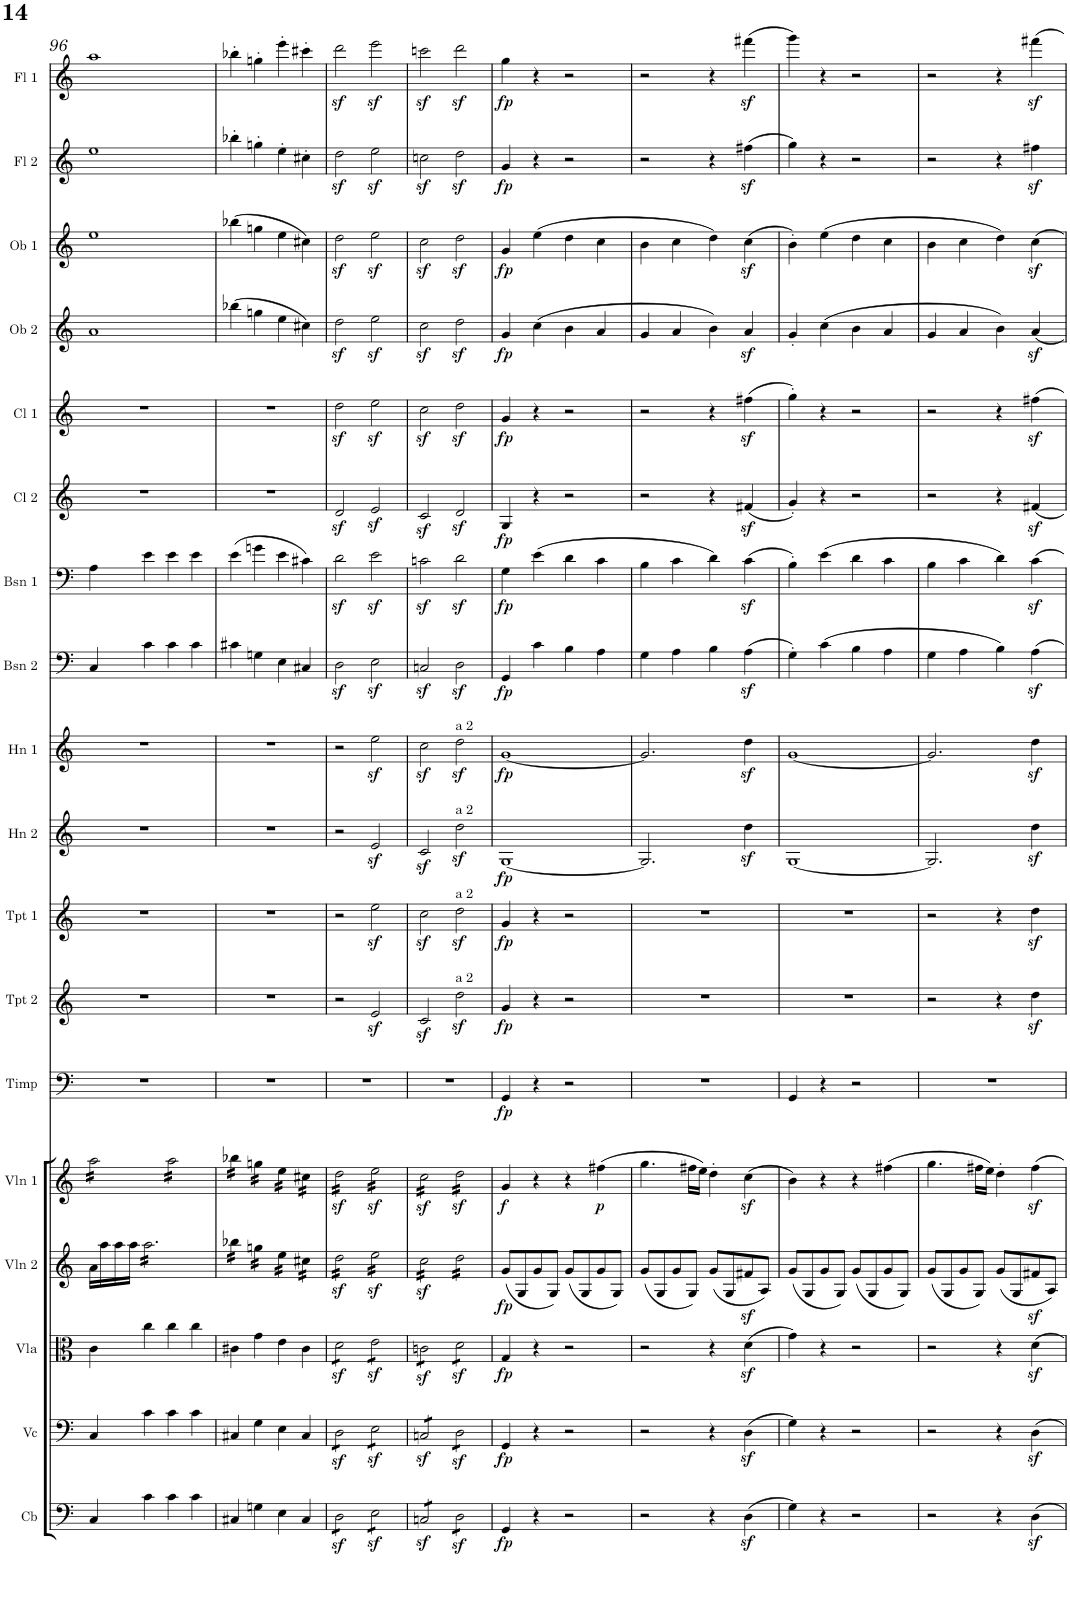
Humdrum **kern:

**kern	**dynam	**kern	**dynam	**kern	**dynam	**kern	**dynam	**kern	**dynam	**kern	**dynam	**kern	**dynam	**kern	**dynam	**kern	**dynam	**kern	**dynam	**kern	**dynam	**kern	**dynam	**kern	**dynam	**kern	**dynam	**kern	**dynam	**kern	**dynam	**kern	**dynam	**kern	**dynam
*part18	*part18	*part17	*part17	*part16	*part16	*part15	*part15	*part14	*part14	*part13	*part13	*part12	*part12	*part11	*part11	*part10	*part10	*part9	*part9	*part8	*part8	*part7	*part7	*part6	*part6	*part5	*part5	*part4	*part4	*part3	*part3	*part2	*part2	*part1	*part1
*staff18	*staff18	*staff17	*staff17	*staff16	*staff16	*staff15	*staff15	*staff14	*staff14	*staff13	*staff13	*staff12	*staff12	*staff11	*staff11	*staff10	*staff10	*staff9	*staff9	*staff8	*staff8	*staff7	*staff7	*staff6	*staff6	*staff5	*staff5	*staff4	*staff4	*staff3	*staff3	*staff2	*staff2	*staff1	*staff1
*I"Contrabass	*	*I"Violoncello	*	*I"Viola	*	*I"Violin 2	*	*I"Violin 1	*	*I"Timpani	*	*I"C Trumpet 2	*	*I"C Trumpet 1	*	*I"C Horn 2	*	*I"C Horn 1	*	*I"Bassoon 2	*	*I"Bassoon 1	*	*I"C Clarinet 2	*	*I"C Clarinet 1	*	*I"Oboe 2	*	*I"Oboe 1	*	*I"Flute 2	*	*I"Flute 1	*
*I'Cb	*	*I'Vc	*	*I'Vla	*	*I'Vln 2	*	*I'Vln 1	*	*I'Timp	*	*I'Tpt 2	*	*I'Tpt 1	*	*I'Hn 2	*	*I'Hn 1	*	*I'Bsn 2	*	*I'Bsn 1	*	*I'Cl 2	*	*I'Cl 1	*	*I'Ob 2	*	*I'Ob 1	*	*I'Fl 2	*	*I'Fl 1	*
!!LO:PB:g=z
*clefF4	*	*clefF4	*	*clefC3	*	*clefG2	*	*clefG2	*	*clefF4	*	*clefG2	*	*clefG2	*	*clefG2	*	*clefG2	*	*clefF4	*	*clefF4	*	*clefG2	*	*clefG2	*	*clefG2	*	*clefG2	*	*clefG2	*	*clefG2	*
*Trd7c12	*	*	*	*	*	*	*	*	*	*	*	*Trd1c2	*	*Trd1c2	*	*Trd7c12	*	*Trd7c12	*	*	*	*	*	*Trd1c2	*	*Trd1c2	*	*	*	*	*	*	*	*	*
*k[]	*	*k[]	*	*k[]	*	*k[]	*	*k[]	*	*k[]	*	*k[]	*	*k[]	*	*k[]	*	*k[]	*	*k[]	*	*k[]	*	*k[]	*	*k[]	*	*k[]	*	*k[]	*	*k[]	*	*k[]	*
*M2/2	*	*M2/2	*	*M2/2	*	*M2/2	*	*M2/2	*	*M2/2	*	*M2/2	*	*M2/2	*	*M2/2	*	*M2/2	*	*M2/2	*	*M2/2	*	*M2/2	*	*M2/2	*	*M2/2	*	*M2/2	*	*M2/2	*	*M2/2	*
*met(c|)	*	*met(c|)	*	*met(c|)	*	*met(c|)	*	*met(c|)	*	*met(c|)	*	*met(c|)	*	*met(c|)	*	*met(c|)	*	*met(c|)	*	*met(c|)	*	*met(c|)	*	*met(c|)	*	*met(c|)	*	*met(c|)	*	*met(c|)	*	*met(c|)	*	*met(c|)	*
=96	=96	=96	=96	=96	=96	=96	=96	=96	=96	=96	=96	=96	=96	=96	=96	=96	=96	=96	=96	=96	=96	=96	=96	=96	=96	=96	=96	=96	=96	=96	=96	=96	=96	=96	=96
*	*	*	*	*	*	*	*	*tremolo	*	*	*	*	*	*	*	*	*	*	*	*	*	*	*	*	*	*	*	*	*	*	*	*	*	*	*
4C/	.	4C/	.	4c\	.	16a\LL	.	16aa\LL	.	1r	.	1r	.	1r	.	1r	.	1r	.	4C/	.	4A\	.	1r	.	1r	.	1a	.	1ee	.	1ee	.	1aa	.
.	.	.	.	.	.	16aa\	.	16aa\	.	.	.	.	.	.	.	.	.	.	.	.	.	.	.	.	.	.	.	.	.	.	.	.	.	.	.
.	.	.	.	.	.	16aa\	.	16aa\	.	.	.	.	.	.	.	.	.	.	.	.	.	.	.	.	.	.	.	.	.	.	.	.	.	.	.
.	.	.	.	.	.	16aa\JJ	.	16aa\	.	.	.	.	.	.	.	.	.	.	.	.	.	.	.	.	.	.	.	.	.	.	.	.	.	.	.
*	*	*	*	*	*	*tremolo	*	*	*	*	*	*	*	*	*	*	*	*	*	*	*	*	*	*	*	*	*	*	*	*	*	*	*	*	*
4c\	.	4c\	.	4cc\	.	16aa\LL	.	16aa\	.	.	.	.	.	.	.	.	.	.	.	4c\	.	4e\	.	.	.	.	.	.	.	.	.	.	.	.	.
.	.	.	.	.	.	16aa\	.	16aa\	.	.	.	.	.	.	.	.	.	.	.	.	.	.	.	.	.	.	.	.	.	.	.	.	.	.	.
.	.	.	.	.	.	16aa\	.	16aa\	.	.	.	.	.	.	.	.	.	.	.	.	.	.	.	.	.	.	.	.	.	.	.	.	.	.	.
.	.	.	.	.	.	16aa\	.	16aa\JJ	.	.	.	.	.	.	.	.	.	.	.	.	.	.	.	.	.	.	.	.	.	.	.	.	.	.	.
4c\	.	4c\	.	4cc\	.	16aa\	.	16aa\LL	.	.	.	.	.	.	.	.	.	.	.	4c\	.	4e\	.	.	.	.	.	.	.	.	.	.	.	.	.
.	.	.	.	.	.	16aa\	.	16aa\	.	.	.	.	.	.	.	.	.	.	.	.	.	.	.	.	.	.	.	.	.	.	.	.	.	.	.
.	.	.	.	.	.	16aa\	.	16aa\	.	.	.	.	.	.	.	.	.	.	.	.	.	.	.	.	.	.	.	.	.	.	.	.	.	.	.
.	.	.	.	.	.	16aa\	.	16aa\	.	.	.	.	.	.	.	.	.	.	.	.	.	.	.	.	.	.	.	.	.	.	.	.	.	.	.
4c\	.	4c\	.	4cc\	.	16aa\	.	16aa\	.	.	.	.	.	.	.	.	.	.	.	4c\	.	4e\	.	.	.	.	.	.	.	.	.	.	.	.	.
.	.	.	.	.	.	16aa\	.	16aa\	.	.	.	.	.	.	.	.	.	.	.	.	.	.	.	.	.	.	.	.	.	.	.	.	.	.	.
.	.	.	.	.	.	16aa\	.	16aa\	.	.	.	.	.	.	.	.	.	.	.	.	.	.	.	.	.	.	.	.	.	.	.	.	.	.	.
.	.	.	.	.	.	16aa\JJ	.	16aa\JJ	.	.	.	.	.	.	.	.	.	.	.	.	.	.	.	.	.	.	.	.	.	.	.	.	.	.	.
=97	=97	=97	=97	=97	=97	=97	=97	=97	=97	=97	=97	=97	=97	=97	=97	=97	=97	=97	=97	=97	=97	=97	=97	=97	=97	=97	=97	=97	=97	=97	=97	=97	=97	=97	=97
4C#X/	.	4C#X/	.	4c#X\	.	16bb-X\LL	.	16bb-X\LL	.	1r	.	1r	.	1r	.	1r	.	1r	.	4c#X\	.	(4e\	.	1r	.	1r	.	(4bb-X\	.	(4bb-X\	.	4bb-X'\	.	4bb-X'\	.
.	.	.	.	.	.	16bb-X\	.	16bb-X\	.	.	.	.	.	.	.	.	.	.	.	.	.	.	.	.	.	.	.	.	.	.	.	.	.	.	.
.	.	.	.	.	.	16bb-X\	.	16bb-X\	.	.	.	.	.	.	.	.	.	.	.	.	.	.	.	.	.	.	.	.	.	.	.	.	.	.	.
.	.	.	.	.	.	16bb-X\JJ	.	16bb-X\JJ	.	.	.	.	.	.	.	.	.	.	.	.	.	.	.	.	.	.	.	.	.	.	.	.	.	.	.
4Gn\	.	4G\	.	4g\	.	16ggn\LL	.	16ggn\LL	.	.	.	.	.	.	.	.	.	.	.	4Gn\	.	4gn\	.	.	.	.	.	4ggn\	.	4ggn\	.	4ggn'\	.	4ggn'\	.
.	.	.	.	.	.	16ggn\	.	16ggn\	.	.	.	.	.	.	.	.	.	.	.	.	.	.	.	.	.	.	.	.	.	.	.	.	.	.	.
.	.	.	.	.	.	16ggn\	.	16ggn\	.	.	.	.	.	.	.	.	.	.	.	.	.	.	.	.	.	.	.	.	.	.	.	.	.	.	.
.	.	.	.	.	.	16ggn\JJ	.	16ggn\JJ	.	.	.	.	.	.	.	.	.	.	.	.	.	.	.	.	.	.	.	.	.	.	.	.	.	.	.
4E\	.	4E\	.	4e\	.	16ee\LL	.	16ee\LL	.	.	.	.	.	.	.	.	.	.	.	4E\	.	4e\	.	.	.	.	.	4ee\	.	4ee\	.	4ee'\	.	4eee'\	.
.	.	.	.	.	.	16ee\	.	16ee\	.	.	.	.	.	.	.	.	.	.	.	.	.	.	.	.	.	.	.	.	.	.	.	.	.	.	.
.	.	.	.	.	.	16ee\	.	16ee\	.	.	.	.	.	.	.	.	.	.	.	.	.	.	.	.	.	.	.	.	.	.	.	.	.	.	.
.	.	.	.	.	.	16ee\JJ	.	16ee\JJ	.	.	.	.	.	.	.	.	.	.	.	.	.	.	.	.	.	.	.	.	.	.	.	.	.	.	.
4C#/	.	4C#/	.	4c#\	.	16cc#X\LL	.	16cc#X\LL	.	.	.	.	.	.	.	.	.	.	.	4C#X/	.	4c#X\)	.	.	.	.	.	4cc#X\)	.	4cc#X\)	.	4cc#X'\	.	4ccc#X'\	.
.	.	.	.	.	.	16cc#X\	.	16cc#X\	.	.	.	.	.	.	.	.	.	.	.	.	.	.	.	.	.	.	.	.	.	.	.	.	.	.	.
.	.	.	.	.	.	16cc#X\	.	16cc#X\	.	.	.	.	.	.	.	.	.	.	.	.	.	.	.	.	.	.	.	.	.	.	.	.	.	.	.
.	.	.	.	.	.	16cc#X\JJ	.	16cc#X\JJ	.	.	.	.	.	.	.	.	.	.	.	.	.	.	.	.	.	.	.	.	.	.	.	.	.	.	.
=98	=98	=98	=98	=98	=98	=98	=98	=98	=98	=98	=98	=98	=98	=98	=98	=98	=98	=98	=98	=98	=98	=98	=98	=98	=98	=98	=98	=98	=98	=98	=98	=98	=98	=98	=98
*tremolo	*	*	*	*	*	*	*	*	*	*	*	*	*	*	*	*	*	*	*	*	*	*	*	*	*	*	*	*	*	*	*	*	*	*	*
*	*	*tremolo	*	*	*	*	*	*	*	*	*	*	*	*	*	*	*	*	*	*	*	*	*	*	*	*	*	*	*	*	*	*	*	*	*
*	*	*	*	*tremolo	*	*	*	*	*	*	*	*	*	*	*	*	*	*	*	*	*	*	*	*	*	*	*	*	*	*	*	*	*	*	*
8Dz<\L	.	8Dz<\L	.	8dz<\L	.	16ddz<\LL	.	16ddz<\LL	.	1r	.	2r	.	2r	.	2r	.	2r	.	2Dz<\	.	2dz<\	.	2dz</	.	2ddz<\	.	2ddz<\	.	2ddz<\	.	2ddz<\	.	2dddz<\	.
.	.	.	.	.	.	16ddz<\	.	16ddz<\	.	.	.	.	.	.	.	.	.	.	.	.	.	.	.	.	.	.	.	.	.	.	.	.	.	.	.
8Dz<\	.	8Dz<\	.	8dz<\	.	16ddz<\	.	16ddz<\	.	.	.	.	.	.	.	.	.	.	.	.	.	.	.	.	.	.	.	.	.	.	.	.	.	.	.
.	.	.	.	.	.	16ddz<\	.	16ddz<\	.	.	.	.	.	.	.	.	.	.	.	.	.	.	.	.	.	.	.	.	.	.	.	.	.	.	.
8Dz<\	.	8Dz<\	.	8dz<\	.	16ddz<\	.	16ddz<\	.	.	.	.	.	.	.	.	.	.	.	.	.	.	.	.	.	.	.	.	.	.	.	.	.	.	.
.	.	.	.	.	.	16ddz<\	.	16ddz<\	.	.	.	.	.	.	.	.	.	.	.	.	.	.	.	.	.	.	.	.	.	.	.	.	.	.	.
8Dz<\J	.	8Dz<\J	.	8dz<\J	.	16ddz<\	.	16ddz<\	.	.	.	.	.	.	.	.	.	.	.	.	.	.	.	.	.	.	.	.	.	.	.	.	.	.	.
.	.	.	.	.	.	16ddz<\JJ	.	16ddz<\JJ	.	.	.	.	.	.	.	.	.	.	.	.	.	.	.	.	.	.	.	.	.	.	.	.	.	.	.
8Ez<\L	.	8Ez<\L	.	8ez<\L	.	16eez<\LL	.	16eez<\LL	.	.	.	2ez</	.	2eez<\	.	2ez</	.	2eez<\	.	2Ez<\	.	2ez<\	.	2ez</	.	2eez<\	.	2eez<\	.	2eez<\	.	2eez<\	.	2eeez<\	.
.	.	.	.	.	.	16eez<\	.	16eez<\	.	.	.	.	.	.	.	.	.	.	.	.	.	.	.	.	.	.	.	.	.	.	.	.	.	.	.
8Ez<\	.	8Ez<\	.	8ez<\	.	16eez<\	.	16eez<\	.	.	.	.	.	.	.	.	.	.	.	.	.	.	.	.	.	.	.	.	.	.	.	.	.	.	.
.	.	.	.	.	.	16eez<\	.	16eez<\	.	.	.	.	.	.	.	.	.	.	.	.	.	.	.	.	.	.	.	.	.	.	.	.	.	.	.
8Ez<\	.	8Ez<\	.	8ez<\	.	16eez<\	.	16eez<\	.	.	.	.	.	.	.	.	.	.	.	.	.	.	.	.	.	.	.	.	.	.	.	.	.	.	.
.	.	.	.	.	.	16eez<\	.	16eez<\	.	.	.	.	.	.	.	.	.	.	.	.	.	.	.	.	.	.	.	.	.	.	.	.	.	.	.
8Ez<\J	.	8Ez<\J	.	8ez<\J	.	16eez<\	.	16eez<\	.	.	.	.	.	.	.	.	.	.	.	.	.	.	.	.	.	.	.	.	.	.	.	.	.	.	.
.	.	.	.	.	.	16eez<\JJ	.	16eez<\JJ	.	.	.	.	.	.	.	.	.	.	.	.	.	.	.	.	.	.	.	.	.	.	.	.	.	.	.
=99	=99	=99	=99	=99	=99	=99	=99	=99	=99	=99	=99	=99	=99	=99	=99	=99	=99	=99	=99	=99	=99	=99	=99	=99	=99	=99	=99	=99	=99	=99	=99	=99	=99	=99	=99
8Cnz</L	.	8Cnz</L	.	8cnz<\L	.	16ccz<\LL	.	16ccz<\LL	.	1r	.	2cz</	.	2ccz<\	.	2cz</	.	2ccz<\	.	2Cnz</	.	2cnz<\	.	2cz</	.	2ccz<\	.	2ccz<\	.	2ccz<\	.	2ccnz<\	.	2cccnz<\	.
.	.	.	.	.	.	16ccz<\	.	16ccz<\	.	.	.	.	.	.	.	.	.	.	.	.	.	.	.	.	.	.	.	.	.	.	.	.	.	.	.
8Cnz</	.	8Cnz</	.	8cnz<\	.	16ccz<\	.	16ccz<\	.	.	.	.	.	.	.	.	.	.	.	.	.	.	.	.	.	.	.	.	.	.	.	.	.	.	.
.	.	.	.	.	.	16ccz<\	.	16ccz<\	.	.	.	.	.	.	.	.	.	.	.	.	.	.	.	.	.	.	.	.	.	.	.	.	.	.	.
8Cnz</	.	8Cnz</	.	8cnz<\	.	16ccz<\	.	16ccz<\	.	.	.	.	.	.	.	.	.	.	.	.	.	.	.	.	.	.	.	.	.	.	.	.	.	.	.
.	.	.	.	.	.	16ccz<\	.	16ccz<\	.	.	.	.	.	.	.	.	.	.	.	.	.	.	.	.	.	.	.	.	.	.	.	.	.	.	.
8Cnz</J	.	8Cnz</J	.	8cnz<\J	.	16ccz<\	.	16ccz<\	.	.	.	.	.	.	.	.	.	.	.	.	.	.	.	.	.	.	.	.	.	.	.	.	.	.	.
.	.	.	.	.	.	16ccz<\JJ	.	16ccz<\JJ	.	.	.	.	.	.	.	.	.	.	.	.	.	.	.	.	.	.	.	.	.	.	.	.	.	.	.
!	!	!	!	!	!	!	!	!	!	!	!	!	!	!	!	!	!	!LO:TX:a:t=a 2	!	!	!	!	!	!	!	!	!	!	!	!	!	!	!	!	!
!	!	!	!	!	!	!	!	!	!	!	!	!	!	!	!	!LO:TX:a:t=a 2	!	!	!	!	!	!	!	!	!	!	!	!	!	!	!	!	!	!	!
!	!	!	!	!	!	!	!	!	!	!	!	!	!	!LO:TX:a:t=a 2	!	!	!	!	!	!	!	!	!	!	!	!	!	!	!	!	!	!	!	!	!
!	!	!	!	!	!	!	!	!	!	!	!	!LO:TX:a:t=a 2	!	!	!	!	!	!	!	!	!	!	!	!	!	!	!	!	!	!	!	!	!	!	!
8Dz<\L	.	8Dz<\L	.	8dz<\L	.	16dd\LL	.	16ddz<\LL	.	.	.	2ddz<\	.	2ddz<\	.	2ddz<\	.	2ddz<\	.	2Dz<\	.	2dz<\	.	2dz</	.	2ddz<\	.	2ddz<\	.	2ddz<\	.	2ddz<\	.	2dddz<\	.
.	.	.	.	.	.	16dd\	.	16ddz<\	.	.	.	.	.	.	.	.	.	.	.	.	.	.	.	.	.	.	.	.	.	.	.	.	.	.	.
8Dz<\	.	8Dz<\	.	8dz<\	.	16dd\	.	16ddz<\	.	.	.	.	.	.	.	.	.	.	.	.	.	.	.	.	.	.	.	.	.	.	.	.	.	.	.
.	.	.	.	.	.	16dd\	.	16ddz<\	.	.	.	.	.	.	.	.	.	.	.	.	.	.	.	.	.	.	.	.	.	.	.	.	.	.	.
8Dz<\	.	8Dz<\	.	8dz<\	.	16dd\	.	16ddz<\	.	.	.	.	.	.	.	.	.	.	.	.	.	.	.	.	.	.	.	.	.	.	.	.	.	.	.
.	.	.	.	.	.	16dd\	.	16ddz<\	.	.	.	.	.	.	.	.	.	.	.	.	.	.	.	.	.	.	.	.	.	.	.	.	.	.	.
8Dz<\J	.	8Dz<\J	.	8dz<\J	.	16dd\	.	16ddz<\	.	.	.	.	.	.	.	.	.	.	.	.	.	.	.	.	.	.	.	.	.	.	.	.	.	.	.
*	*	*	*	*Xtremolo	*	*	*	*	*	*	*	*	*	*	*	*	*	*	*	*	*	*	*	*	*	*	*	*	*	*	*	*	*	*	*
*	*	*Xtremolo	*	*	*	*	*	*	*	*	*	*	*	*	*	*	*	*	*	*	*	*	*	*	*	*	*	*	*	*	*	*	*	*	*
*Xtremolo	*	*	*	*	*	*	*	*	*	*	*	*	*	*	*	*	*	*	*	*	*	*	*	*	*	*	*	*	*	*	*	*	*	*	*
.	.	.	.	.	.	16dd\JJ	.	16ddz<\JJ	.	.	.	.	.	.	.	.	.	.	.	.	.	.	.	.	.	.	.	.	.	.	.	.	.	.	.
*	*	*	*	*	*	*	*	*Xtremolo	*	*	*	*	*	*	*	*	*	*	*	*	*	*	*	*	*	*	*	*	*	*	*	*	*	*	*
*	*	*	*	*	*	*Xtremolo	*	*	*	*	*	*	*	*	*	*	*	*	*	*	*	*	*	*	*	*	*	*	*	*	*	*	*	*	*
=100	=100	=100	=100	=100	=100	=100	=100	=100	=100	=100	=100	=100	=100	=100	=100	=100	=100	=100	=100	=100	=100	=100	=100	=100	=100	=100	=100	=100	=100	=100	=100	=100	=100	=100	=100
!	!LO:DY:b	!	!LO:DY:b	!	!LO:DY:b	!	!LO:DY:b	!	!LO:DY:b	!	!LO:DY:b	!	!LO:DY:b	!	!LO:DY:b	!	!LO:DY:b	!	!LO:DY:b	!	!LO:DY:b	!	!LO:DY:b	!	!LO:DY:b	!	!LO:DY:b	!	!LO:DY:b	!	!LO:DY:b	!	!LO:DY:b	!	!LO:DY:b
4GG/	fp	4GG/	fp	4G/	fp	(8g/L	fp	4g/	f	4GG/	fp	4g/	fp	4g/	fp	[1G	fp	[1g	fp	4GG/	fp	4G\	fp	4G/	fp	4g/	fp	4g/	fp	4g/	fp	4g/	fp	4gg\	fp
.	.	.	.	.	.	8G/	.	.	.	.	.	.	.	.	.	.	.	.	.	.	.	.	.	.	.	.	.	.	.	.	.	.	.	.	.
4r	.	4r	.	4r	.	8g/	.	4r	.	4r	.	4r	.	4r	.	.	.	.	.	4c\	.	(4e\	.	4r	.	4r	.	(4cc\	.	(4ee\	.	4r	.	4r	.
.	.	.	.	.	.	8G/J)	.	.	.	.	.	.	.	.	.	.	.	.	.	.	.	.	.	.	.	.	.	.	.	.	.	.	.	.	.
2r	.	2r	.	2r	.	(8g/L	.	4r	.	2r	.	2r	.	2r	.	.	.	.	.	4B\	.	4d\	.	2r	.	2r	.	4b\	.	4dd\	.	2r	.	2r	.
.	.	.	.	.	.	8G/	.	.	.	.	.	.	.	.	.	.	.	.	.	.	.	.	.	.	.	.	.	.	.	.	.	.	.	.	.
!	!	!	!	!	!	!	!	!	!LO:DY:b	!	!	!	!	!	!	!	!	!	!	!	!	!	!	!	!	!	!	!	!	!	!	!	!	!	!
.	.	.	.	.	.	8g/	.	(4ff#X\	p	.	.	.	.	.	.	.	.	.	.	4A\	.	4c\	.	.	.	.	.	4a/	.	4cc\	.	.	.	.	.
.	.	.	.	.	.	8G/J)	.	.	.	.	.	.	.	.	.	.	.	.	.	.	.	.	.	.	.	.	.	.	.	.	.	.	.	.	.
=101	=101	=101	=101	=101	=101	=101	=101	=101	=101	=101	=101	=101	=101	=101	=101	=101	=101	=101	=101	=101	=101	=101	=101	=101	=101	=101	=101	=101	=101	=101	=101	=101	=101	=101	=101
2r	.	2r	.	2r	.	(8g/L	.	4.gg\	.	1r	.	1r	.	1r	.	2.G/]	.	2.g/]	.	4G\	.	4B\	.	2r	.	2r	.	4g/	.	4b\	.	2r	.	2r	.
.	.	.	.	.	.	8G/	.	.	.	.	.	.	.	.	.	.	.	.	.	.	.	.	.	.	.	.	.	.	.	.	.	.	.	.	.
.	.	.	.	.	.	8g/	.	.	.	.	.	.	.	.	.	.	.	.	.	4A\	.	4c\	.	.	.	.	.	4a/	.	4cc\	.	.	.	.	.
.	.	.	.	.	.	8G/J)	.	16ff#X\LL	.	.	.	.	.	.	.	.	.	.	.	.	.	.	.	.	.	.	.	.	.	.	.	.	.	.	.
.	.	.	.	.	.	.	.	16ee\JJ)	.	.	.	.	.	.	.	.	.	.	.	.	.	.	.	.	.	.	.	.	.	.	.	.	.	.	.
4r	.	4r	.	4r	.	(8g/L	.	4dd'\	.	.	.	.	.	.	.	.	.	.	.	4B\	.	4d\)	.	4r	.	4r	.	4b\)	.	4dd\)	.	4r	.	4r	.
.	.	.	.	.	.	8G/	.	.	.	.	.	.	.	.	.	.	.	.	.	.	.	.	.	.	.	.	.	.	.	.	.	.	.	.	.
(4Dz<\	.	(4Dz<\	.	(4dz<\	.	8f#Xz</	.	(4ccz<\	.	.	.	.	.	.	.	4ddz<\	.	4ddz<\	.	(4Az<\	.	(4cz<\	.	(4f#Xz</	.	(4ff#Xz<\	.	4az</	.	(4ccz<\	.	(4ff#Xz<\	.	(4fff#Xz<\	.
.	.	.	.	.	.	8A/J)	.	.	.	.	.	.	.	.	.	.	.	.	.	.	.	.	.	.	.	.	.	.	.	.	.	.	.	.	.
=102	=102	=102	=102	=102	=102	=102	=102	=102	=102	=102	=102	=102	=102	=102	=102	=102	=102	=102	=102	=102	=102	=102	=102	=102	=102	=102	=102	=102	=102	=102	=102	=102	=102	=102	=102
4G\)	.	4G\)	.	4g\)	.	(8g/L	.	4b\)	.	4GG/	.	1r	.	1r	.	[1G	.	[1g	.	4G'\)	.	4B'\)	.	4g'/)	.	4gg'\)	.	4g'/	.	4b'\)	.	4gg\)	.	4ggg\)	.
.	.	.	.	.	.	8G/	.	.	.	.	.	.	.	.	.	.	.	.	.	.	.	.	.	.	.	.	.	.	.	.	.	.	.	.	.
4r	.	4r	.	4r	.	8g/	.	4r	.	4r	.	.	.	.	.	.	.	.	.	(4c\	.	(4e\	.	4r	.	4r	.	(4cc\	.	(4ee\	.	4r	.	4r	.
.	.	.	.	.	.	8G/J)	.	.	.	.	.	.	.	.	.	.	.	.	.	.	.	.	.	.	.	.	.	.	.	.	.	.	.	.	.
2r	.	2r	.	2r	.	(8g/L	.	4r	.	2r	.	.	.	.	.	.	.	.	.	4B\	.	4d\	.	2r	.	2r	.	4b\	.	4dd\	.	2r	.	2r	.
.	.	.	.	.	.	8G/	.	.	.	.	.	.	.	.	.	.	.	.	.	.	.	.	.	.	.	.	.	.	.	.	.	.	.	.	.
.	.	.	.	.	.	8g/	.	(4ff#X\	.	.	.	.	.	.	.	.	.	.	.	4A\	.	4c\	.	.	.	.	.	4a/	.	4cc\	.	.	.	.	.
.	.	.	.	.	.	8G/J)	.	.	.	.	.	.	.	.	.	.	.	.	.	.	.	.	.	.	.	.	.	.	.	.	.	.	.	.	.
=103	=103	=103	=103	=103	=103	=103	=103	=103	=103	=103	=103	=103	=103	=103	=103	=103	=103	=103	=103	=103	=103	=103	=103	=103	=103	=103	=103	=103	=103	=103	=103	=103	=103	=103	=103
2r	.	2r	.	2r	.	(8g/L	.	4.gg\	.	1r	.	2r	.	2r	.	2.G/]	.	2.g/]	.	4G\	.	4B\	.	2r	.	2r	.	4g/	.	4b\	.	2r	.	2r	.
.	.	.	.	.	.	8G/	.	.	.	.	.	.	.	.	.	.	.	.	.	.	.	.	.	.	.	.	.	.	.	.	.	.	.	.	.
.	.	.	.	.	.	8g/	.	.	.	.	.	.	.	.	.	.	.	.	.	4A\	.	4c\	.	.	.	.	.	4a/	.	4cc\	.	.	.	.	.
.	.	.	.	.	.	8G/J)	.	16ff#X\LL	.	.	.	.	.	.	.	.	.	.	.	.	.	.	.	.	.	.	.	.	.	.	.	.	.	.	.
.	.	.	.	.	.	.	.	16ee\JJ)	.	.	.	.	.	.	.	.	.	.	.	.	.	.	.	.	.	.	.	.	.	.	.	.	.	.	.
4r	.	4r	.	4r	.	(8g/L	.	4dd'\	.	.	.	4r	.	4r	.	.	.	.	.	4B\)	.	4d\)	.	4r	.	4r	.	4b\)	.	4dd\)	.	4r	.	4r	.
.	.	.	.	.	.	8G/	.	.	.	.	.	.	.	.	.	.	.	.	.	.	.	.	.	.	.	.	.	.	.	.	.	.	.	.	.
4Dz<\	.	4Dz<\	.	4dz<\	.	8f#Xz</	.	4ff#z<\	.	.	.	4ddz<\	.	4ddz<\	.	4ddz<\	.	4ddz<\	.	4Az<\	.	4cz<\	.	4f#Xz</	.	4ff#Xz<\	.	4az</	.	4ccz<\	.	4ff#Xz<\	.	4fff#Xz<\	.
.	.	.	.	.	.	8A/J)	.	.	.	.	.	.	.	.	.	.	.	.	.	.	.	.	.	.	.	.	.	.	.	.	.	.	.	.	.
=	=	=	=	=	=	=	=	=	=	=	=	=	=	=	=	=	=	=	=	=	=	=	=	=	=	=	=	=	=	=	=	=	=	=	=
*-	*-	*-	*-	*-	*-	*-	*-	*-	*-	*-	*-	*-	*-	*-	*-	*-	*-	*-	*-	*-	*-	*-	*-	*-	*-	*-	*-	*-	*-	*-	*-	*-	*-	*-	*-
